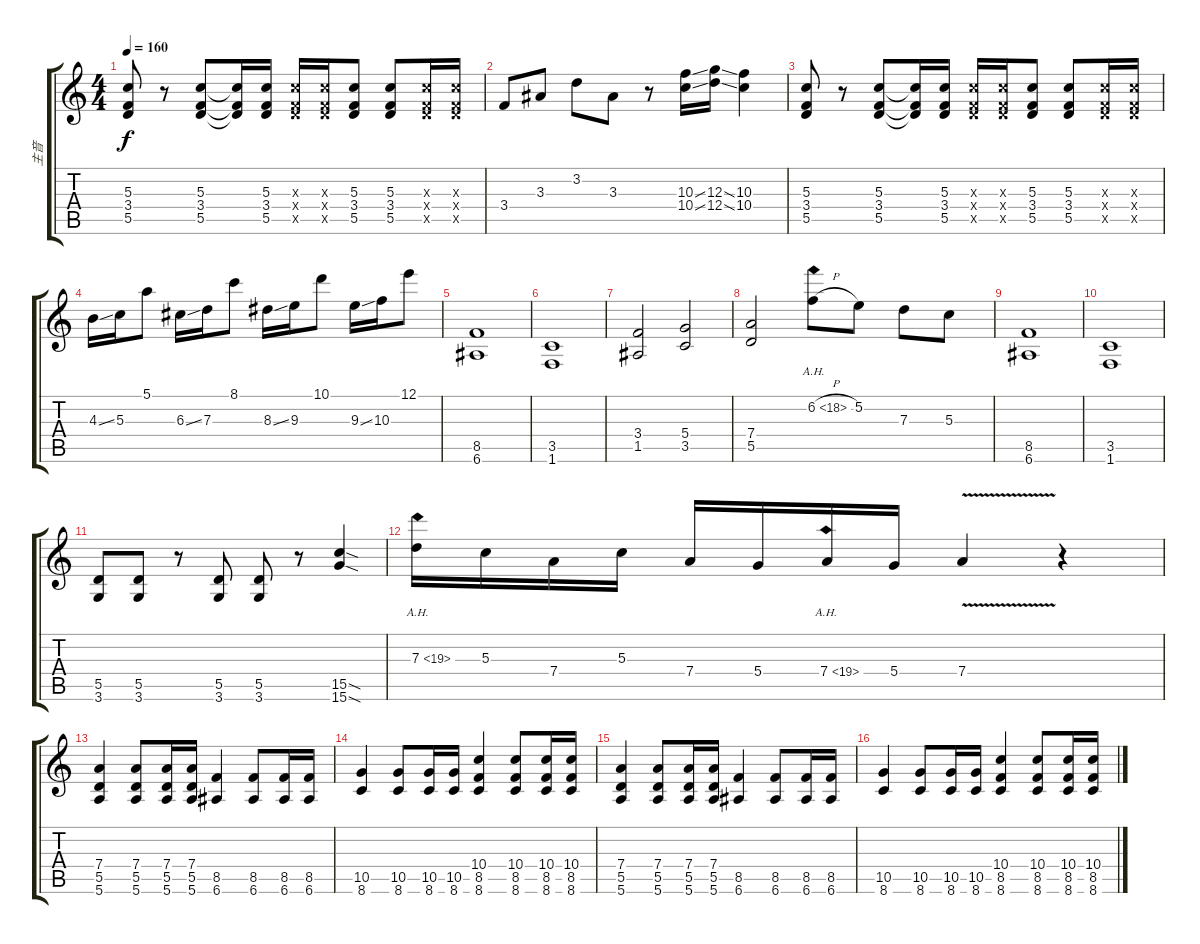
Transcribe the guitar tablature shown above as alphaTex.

\track ("主音" "主音") {instrument overdrivenguitar}
\staff {score tabs}
\tuning (E4 B3 G3 D3 A2 E2) {hide}
\ts (4 4)
\tempo 160
\clef g2
\ks c
(5.3 3.4 5.5).8{dy f} r.8 (5.3 3.4 5.5).8 (5.3{t} 3.4{t} 5.5{t}).16 (5.3 3.4 5.5).16 (5.3{x} 3.4{x} 5.5{x}).16 (5.3{x} 3.4{x} 5.5{x}).16 (5.3 3.4 5.5).8 (5.3 3.4 5.5).8 (5.3{x} 3.4{x} 5.5{x}).16 (5.3{x} 3.4{x} 5.5{x}).16 |
3.4.8 3.3.8 3.2.8 3.3.8 r.8 (10.3{ss} 10.4{ss}).16 (12.3{ss} 12.4{ss}).16 (10.3 10.4).4 |
(5.3 3.4 5.5).8 r.8 (5.3 3.4 5.5).8 (5.3{t} 3.4{t} 5.5{t}).16 (5.3 3.4 5.5).16 (5.3{x} 3.4{x} 5.5{x}).16 (5.3{x} 3.4{x} 5.5{x}).16 (5.3 3.4 5.5).8 (5.3 3.4 5.5).8 (5.3{x} 3.4{x} 5.5{x}).16 (5.3{x} 3.4{x} 5.5{x}).16 |
4.3{ss}.16 5.3.16 5.1.8 6.3{ss}.16 7.3.16 8.1.8 8.3{ss}.16 9.3.16 10.1.8 9.3{ss}.16 10.3.16 12.1.8 |
(8.5 6.6).1 |
(3.5 1.6).1 |
(3.4 1.5).2 (5.4 3.5).2 |
(7.4 5.5).2 6.2{ah 12 h}.8 5.2.8 7.3.8 5.3.8 |
(8.5 6.6).1 |
(3.5 1.6).1 |
(5.5 3.6).8 (5.5 3.6).8 r.8 (5.5 3.6).8 (5.5 3.6).8 r.8 (15.5{sod} 15.6{sod}).4 |
7.3{ah 12}.16 5.3.16 7.4.16 5.3.16 7.4.16 5.4.16 7.4{ah 12}.16 5.4.16 7.4{v}.4 r.4 |
(7.4 5.5 5.6).4 (7.4 5.5 5.6).8 (7.4 5.5 5.6).16 (7.4 5.5 5.6).16 (8.5 6.6).4 (8.5 6.6).8 (8.5 6.6).16 (8.5 6.6).16 |
(10.5 8.6).4 (10.5 8.6).8 (10.5 8.6).16 (10.5 8.6).16 (10.4 8.5 8.6).4 (10.4 8.5 8.6).8 (10.4 8.5 8.6).16 (10.4 8.5 8.6).16 |
(7.4 5.5 5.6).4 (7.4 5.5 5.6).8 (7.4 5.5 5.6).16 (7.4 5.5 5.6).16 (8.5 6.6).4 (8.5 6.6).8 (8.5 6.6).16 (8.5 6.6).16 |
(10.5 8.6).4 (10.5 8.6).8 (10.5 8.6).16 (10.5 8.6).16 (10.4 8.5 8.6).4 (10.4 8.5 8.6).8 (10.4 8.5 8.6).16 (10.4 8.5 8.6).16
